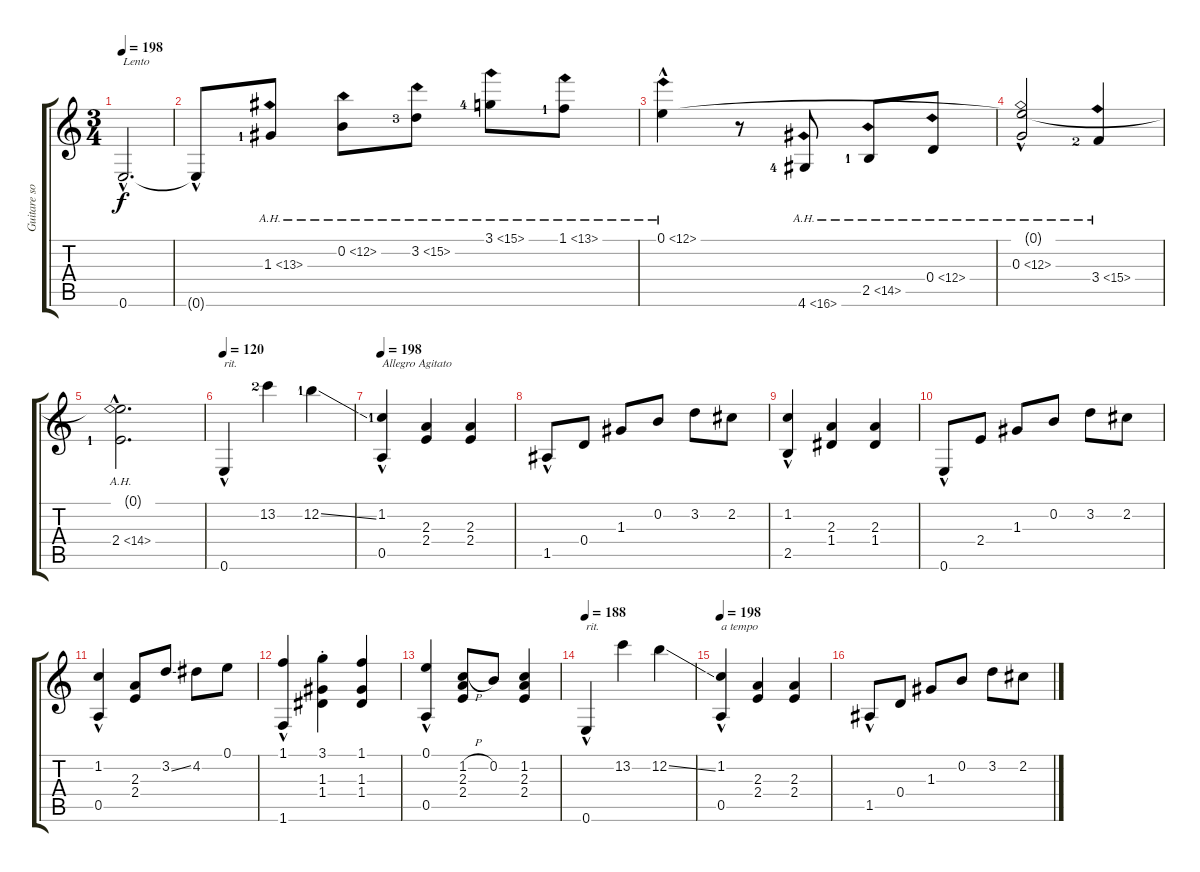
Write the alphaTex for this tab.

\track ("Guitare solo" "Guitare so") {instrument acousticguitarnylon}
\staff {score tabs}
\tuning (E4 B3 G3 D3 A2 E2) {hide}
\ts (3 4)
\tempo 198
\tempo 130
\tempo 198
\clef g2
\ks c
0.6{hac}.2{d txt "Lento" dy f instrument acousticguitarnylon} |
0.6{hac t}.8 1.3{ah 12 lf 2}.8 0.2{ah 12}.8 3.2{ah 12 lf 4}.8 3.1{ah 12 lf 5}.8 1.1{ah 12 lf 2}.8 |
0.1{ah 12 hac}.4 r.8 4.6{ah 12 lf 5}.8 2.5{ah 12 lf 2}.8 0.4{ah 12}.8 |
(0.1{hac t} 0.3{ah 12}).2 3.4{ah 12 lf 3}.4 |
(0.1{hac t} 2.4{ah 12 hac lf 2}).2{d} |
\tempo 120
0.6{hac}.4{txt "rit."} 13.2{lf 3}.4 12.2{ss lf 2}.4 |
\tempo 198
(1.2{hac lf 2} 0.5{hac}).4{txt "Allegro Agitato"} (2.3 2.4).4 (2.3 2.4).4 |
1.5{hac}.8 0.4.8 1.3.8 0.2.8 3.2.8 2.2.8 |
(1.2{hac} 2.5{hac}).4 (2.3 1.4).4 (2.3 1.4).4 |
0.6{hac}.8 2.4.8 1.3.8 0.2.8 3.2.8 2.2.8 |
(1.2{hac} 0.5{hac}).4 (2.3 2.4).8 3.2{ss}.8 4.2.8 0.1.8 |
(1.1 1.6{hac}).4 (3.1 1.3{st} 1.4).4 (1.1 1.3 1.4).4 |
(0.1{hac} 0.5{hac}).4 (1.2{h} 2.3 2.4).8 0.2.8 (1.2 2.3 2.4).4 |
\tempo 188
0.6{hac}.4{txt "rit."} 13.2.4 12.2{ss}.4 |
\tempo 198
(1.2{hac} 0.5{hac}).4{txt "a tempo"} (2.3 2.4).4 (2.3 2.4).4 |
1.5{hac}.8 0.4.8 1.3.8 0.2.8 3.2.8 2.2.8
